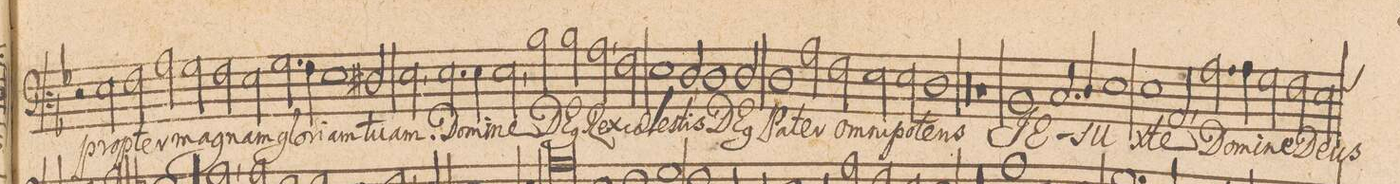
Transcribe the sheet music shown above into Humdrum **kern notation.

**kern	**text
*I"[Bassus]	*
*clefF3	*
*k[b-]	*
*met(C|)	*
*M2/1	*
2r	.
2G\	pro-
2A\	.
2c\	-pter
=15-	=15-
2B-\	ma-
2A\	.
2G\	-gnam
2.B-\	glo-
=16-	=16-
4A\	-ri-
1G\	-am
2F#X/	tu-
=17-	=17-
2G,\	-am.
2.G\	Do-
4G\	-mi-
2G,\	-ne
=18-	=18-
2d\	DE-
2d\	-(us)
2c,\	Rex
2A\	coe-
=19-	=19-
1G\	-le-
2F,/	-stis
1F\	DE-
=20-	=20-
2F/	-(us)
1F\	Pa-
=21-	=21-
2c\	-ter
2A\	o-
2G\	-mni-
2G\	-po-
=22-	=22-
1F\	-tens
00r	.
=23-	=23-
=24-	=24-
1r	.
=25-	=25-
1D/	JE-
2.E/	.
4F/	.
=26-	=26-
1G\	-su
1G\	X-
=27-	=27-
2C,/	-te
2.c\	Do-
4c\	-mi-
2B-\	-ne
=28-	=28-
2A\	De-
*custos:A	*
2G\	-us
*-	*-
